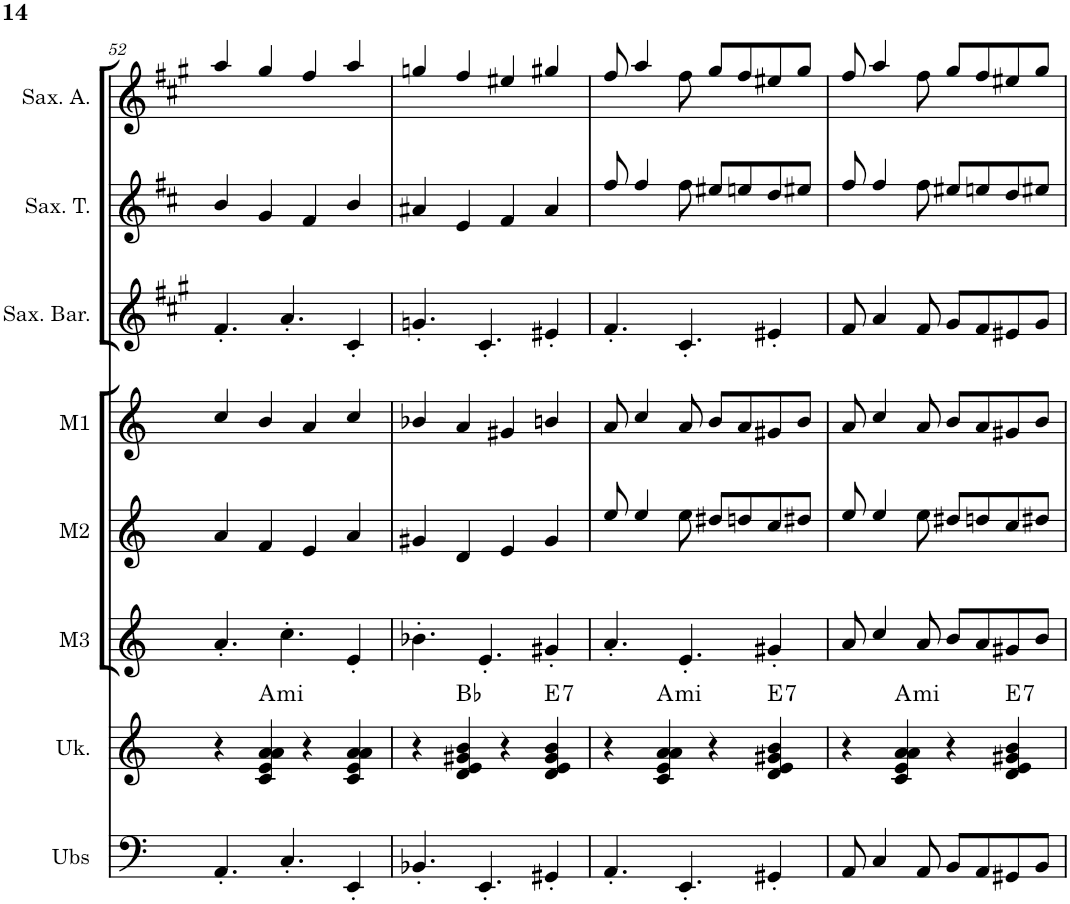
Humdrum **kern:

**kern	**kern	**harte	**kern	**kern	**kern	**kern	**kern	**kern
*part8	*part7	*part7	*part6	*part5	*part4	*part3	*part2	*part1
*staff8	*staff7	*	*staff6	*staff5	*staff4	*staff3	*staff2	*staff1
*I"Ukubass	*I"Ukulélé	*	*I"Melodica3	*I"Melodica2	*I"Melodica1	*I"Sax Baryton	*I"Sax Ténor	*I"Sax Alto
*I'Ubs	*I'Uk.	*	*I'M3	*I'M2	*I'M1	*I'Sax. Bar.	*I'Sax. T.	*I'Sax. A.
!!LO:PB:g=z
*clefF4	*clefG2	*	*clefG2	*clefG2	*clefG2	*clefG2	*clefG2	*clefG2
*Trd7c12	*	*	*	*	*	*Trd12c21	*Trd8c14	*Trd5c9
*k[]	*k[]	*	*k[]	*k[]	*k[]	*k[f#c#g#]	*k[f#c#]	*k[f#c#g#]
*M4/4	*M4/4	*	*M4/4	*M4/4	*M4/4	*M4/4	*M4/4	*M4/4
=52	=52	=52	=52	=52	=52	=52	=52	=52
4.AA'/	4r	.	4.a'/	4a/	4cc/	4.f#'/	4b/	4aa/
!	!	!LO:H:kt=mi	!	!	!	!	!	!
.	4c/ 4e/ 4a/ 4a/	A:min	.	4f/	4b/	.	4g/	4gg#/
4.C'/	.	.	4.cc'\	.	.	4.a'/	.	.
.	4r	.	.	4e/	4a/	.	4f#/	4ff#/
4EE'/	4c/ 4e/ 4a/ 4a/	.	4e'/	4a/	4cc/	4c#'/	4b/	4aa/
=53	=53	=53	=53	=53	=53	=53	=53	=53
4.BB-X'/	4r	.	4.b-X'\	4g#X/	4b-X/	4.gn'/	4a#X/	4ggn/
.	4d/ 4e/ 4g#X/ 4b/	Bb:maj	.	4d/	4a/	.	4e/	4ff#/
4.EE'/	.	.	4.e'/	.	.	4.c#'/	.	.
.	4r	.	.	4e/	4g#X/	.	4f#/	4ee#X/
!	!	!LO:H:kt=7	!	!	!	!	!	!
4GG#X'/	4d/ 4e/ 4g#/ 4b/	E:7	4g#X'/	4g#/	4bn/	4e#X'/	4a#/	4gg#X/
=54	=54	=54	=54	=54	=54	=54	=54	=54
4.AA'/	4r	.	4.a'/	8ee/	8a/	4.f#'/	8ff#/	8ff#/
.	.	.	.	4ee/	4cc/	.	4ff#/	4aa/
!	!	!LO:H:kt=mi	!	!	!	!	!	!
.	4c/ 4e/ 4a/ 4a/	A:min	.	.	.	.	.	.
4.EE'/	.	.	4.e'/	8ee\	8a/	4.c#'/	8ff#\	8ff#\
.	4r	.	.	8dd#X/L	8b/L	.	8ee#X/L	8gg#/L
.	.	.	.	8ddn/	8a/	.	8een/	8ff#/
!	!	!LO:H:kt=7	!	!	!	!	!	!
4GG#X'/	4d/ 4e/ 4g#X/ 4b/	E:7	4g#X'/	8cc/	8g#X/	4e#X'/	8dd/	8ee#X/
.	.	.	.	8dd#X/J	8b/J	.	8ee#X/J	8gg#/J
=55	=55	=55	=55	=55	=55	=55	=55	=55
8AA/	4r	.	8a/	8ee/	8a/	8f#/	8ff#/	8ff#/
4C/	.	.	4cc/	4ee/	4cc/	4a/	4ff#/	4aa/
!	!	!LO:H:kt=mi	!	!	!	!	!	!
.	4c/ 4e/ 4a/ 4a/	A:min	.	.	.	.	.	.
8AA/	.	.	8a/	8ee\	8a/	8f#/	8ff#\	8ff#\
8BB/L	4r	.	8b/L	8dd#X/L	8b/L	8g#/L	8ee#X/L	8gg#/L
8AA/	.	.	8a/	8ddn/	8a/	8f#/	8een/	8ff#/
!	!	!LO:H:kt=7	!	!	!	!	!	!
8GG#X/	4d/ 4e/ 4g#X/ 4b/	E:7	8g#X/	8cc/	8g#X/	8e#X/	8dd/	8ee#X/
8BB/J	.	.	8b/J	8dd#X/J	8b/J	8g#/J	8ee#X/J	8gg#/J
=	=	=	=	=	=	=	=	=
*-	*-	*-	*-	*-	*-	*-	*-	*-
